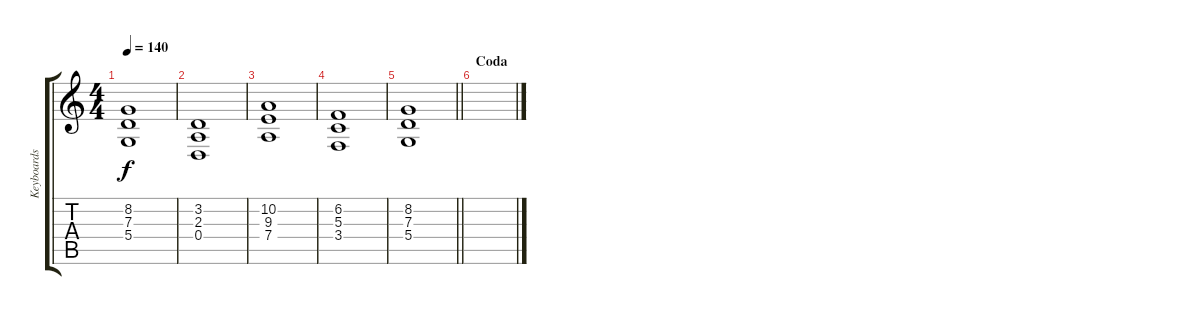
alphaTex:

\track ("Keyboards " "Keyboards ") {instrument stringensemble1}
\staff {score tabs}
\tuning (E4 B3 G3 D3 A2 E2) {hide}
\ts (4 4)
\tempo 140
\clef g2
\ks c
(8.2 7.3 5.4).1{dy f} |
(3.2 2.3 0.4).1 |
(10.2 9.3 7.4).1 |
(6.2 5.3 3.4).1 |
\barLineRight lightlight
(8.2 7.3 5.4).1 |
\section ("" "Coda")
